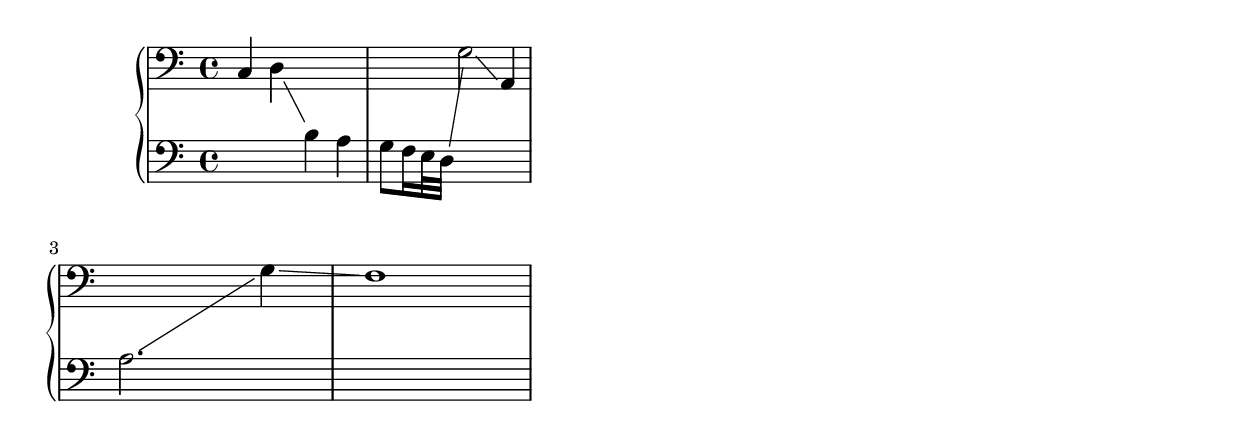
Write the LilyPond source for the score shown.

\version "2.7.32"

\header {
  texidoc = "Note head lines (e.g. glissando)
run between centers of the note heads."
}

su = { \change Staff = up}
sd = { \change Staff = down}


\context PianoStaff
<<
  \new Staff = "up"   {
    \set PianoStaff.connectArpeggios = ##t
    \showStaffSwitch
    \clef F
    c4 d \sd b a g8 f16 e32 d \su g2 \glissando a,4 \sd \break a2. \su g4 \glissando f1
  }
  \new Staff = "down" {
    \clef F s1*4
  }
>>
  \layout {
    line-width = 8.0 \cm
  }



